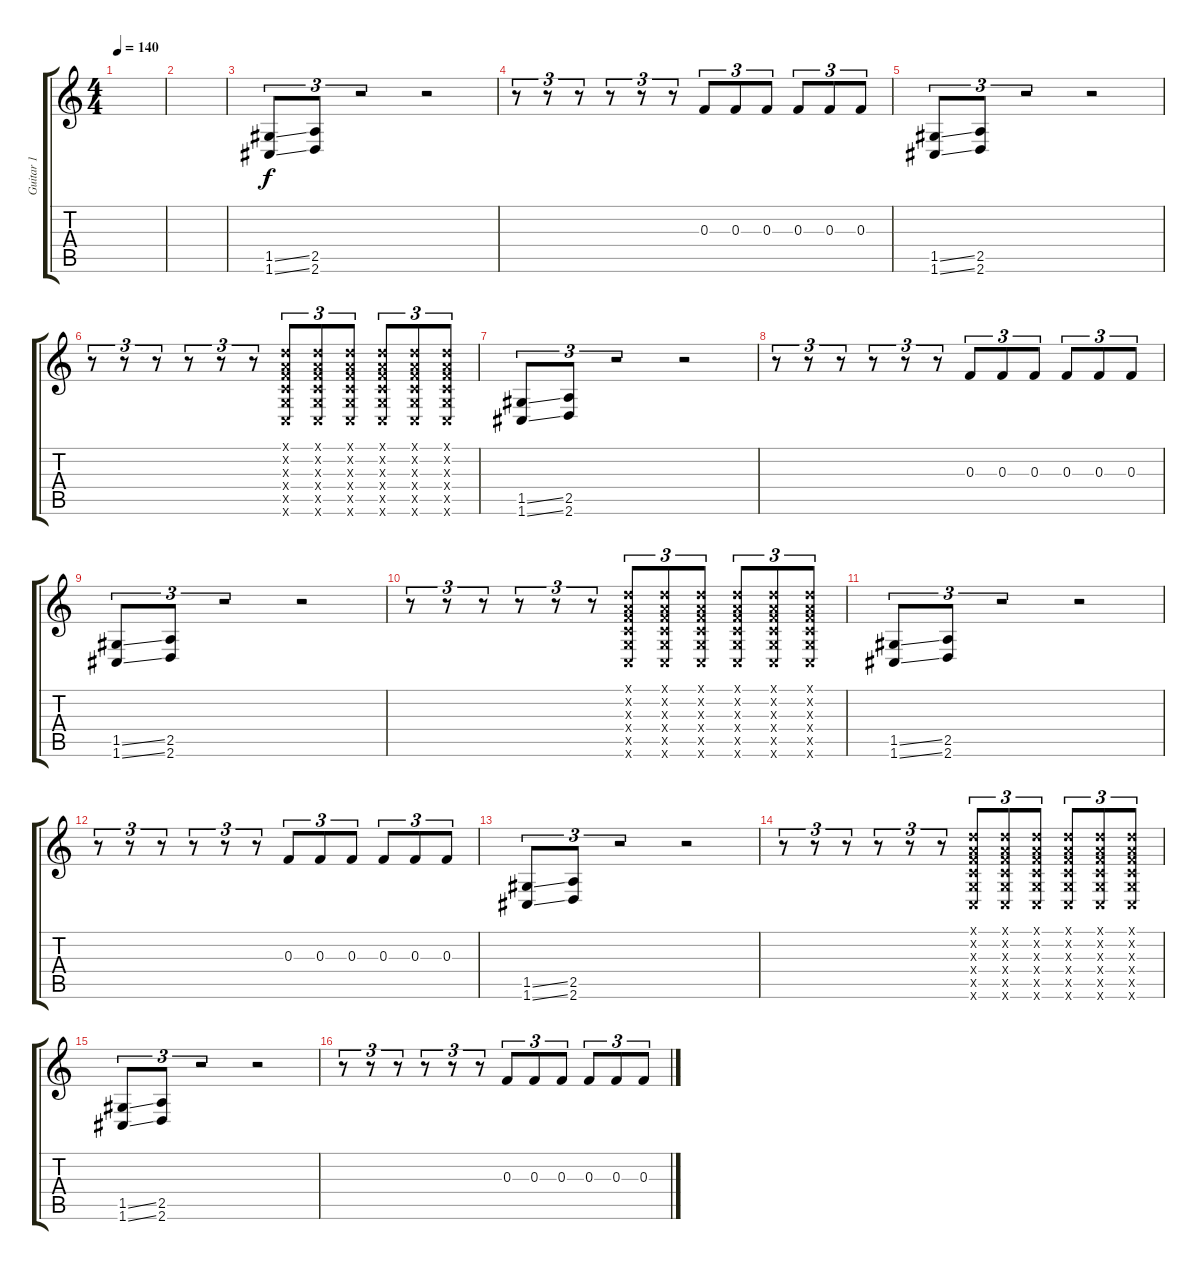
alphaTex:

\track ("Guitar 1" "Guitar 1") {instrument distortionguitar}
\staff {score tabs}
\tuning (D4 A3 F3 C3 G2 C2) {hide}
\ts (4 4)
\tempo 140
\clef g2
\ks c
|
|
(1.5{ss} 1.6{ss}).8{tu (3 2) txt " "} (2.5 2.6).8{tu (3 2)} r.2{tu (3 2)} r.2 |
r.8{tu (3 2)} r.8{tu (3 2)} r.8{tu (3 2)} r.8{tu (3 2)} r.8{tu (3 2)} r.8{tu (3 2)} 0.3.8{tu (3 2)} 0.3.8{tu (3 2) txt " "} 0.3.8{tu (3 2)} 0.3.8{tu (3 2)} 0.3.8{tu (3 2)} 0.3.8{tu (3 2)} |
(1.5{ss} 1.6{ss}).8{tu (3 2) txt " "} (2.5 2.6).8{tu (3 2)} r.2{tu (3 2)} r.2 |
r.8{tu (3 2)} r.8{tu (3 2)} r.8{tu (3 2)} r.8{tu (3 2)} r.8{tu (3 2)} r.8{tu (3 2)} (0.1{x} 0.2{x} 0.3{x} 0.4{x} 0.5{x} 0.6{x}).8{tu (3 2)} (0.1{x} 0.2{x} 0.3{x} 0.4{x} 0.5{x} 0.6{x}).8{tu (3 2)} (0.1{x} 0.2{x} 0.3{x} 0.4{x} 0.5{x} 0.6{x}).8{tu (3 2)} (0.1{x} 0.2{x} 0.3{x} 0.4{x} 0.5{x} 0.6{x}).8{tu (3 2)} (0.1{x} 0.2{x} 0.3{x} 0.4{x} 0.5{x} 0.6{x}).8{tu (3 2)} (0.1{x} 0.2{x} 0.3{x} 0.4{x} 0.5{x} 0.6{x}).8{tu (3 2)} |
(1.5{ss} 1.6{ss}).8{tu (3 2) txt " "} (2.5 2.6).8{tu (3 2)} r.2{tu (3 2)} r.2 |
r.8{tu (3 2)} r.8{tu (3 2)} r.8{tu (3 2)} r.8{tu (3 2)} r.8{tu (3 2)} r.8{tu (3 2)} 0.3.8{tu (3 2)} 0.3.8{tu (3 2) txt " "} 0.3.8{tu (3 2)} 0.3.8{tu (3 2)} 0.3.8{tu (3 2)} 0.3.8{tu (3 2)} |
(1.5{ss} 1.6{ss}).8{tu (3 2) txt " "} (2.5 2.6).8{tu (3 2)} r.2{tu (3 2)} r.2 |
r.8{tu (3 2)} r.8{tu (3 2)} r.8{tu (3 2)} r.8{tu (3 2)} r.8{tu (3 2)} r.8{tu (3 2)} (0.1{x} 0.2{x} 0.3{x} 0.4{x} 0.5{x} 0.6{x}).8{tu (3 2)} (0.1{x} 0.2{x} 0.3{x} 0.4{x} 0.5{x} 0.6{x}).8{tu (3 2)} (0.1{x} 0.2{x} 0.3{x} 0.4{x} 0.5{x} 0.6{x}).8{tu (3 2)} (0.1{x} 0.2{x} 0.3{x} 0.4{x} 0.5{x} 0.6{x}).8{tu (3 2)} (0.1{x} 0.2{x} 0.3{x} 0.4{x} 0.5{x} 0.6{x}).8{tu (3 2)} (0.1{x} 0.2{x} 0.3{x} 0.4{x} 0.5{x} 0.6{x}).8{tu (3 2)} |
(1.5{ss} 1.6{ss}).8{tu (3 2) txt " "} (2.5 2.6).8{tu (3 2)} r.2{tu (3 2)} r.2 |
r.8{tu (3 2)} r.8{tu (3 2)} r.8{tu (3 2)} r.8{tu (3 2)} r.8{tu (3 2)} r.8{tu (3 2)} 0.3.8{tu (3 2)} 0.3.8{tu (3 2) txt " "} 0.3.8{tu (3 2)} 0.3.8{tu (3 2)} 0.3.8{tu (3 2)} 0.3.8{tu (3 2)} |
(1.5{ss} 1.6{ss}).8{tu (3 2) txt " "} (2.5 2.6).8{tu (3 2)} r.2{tu (3 2)} r.2 |
r.8{tu (3 2)} r.8{tu (3 2)} r.8{tu (3 2)} r.8{tu (3 2)} r.8{tu (3 2)} r.8{tu (3 2)} (0.1{x} 0.2{x} 0.3{x} 0.4{x} 0.5{x} 0.6{x}).8{tu (3 2)} (0.1{x} 0.2{x} 0.3{x} 0.4{x} 0.5{x} 0.6{x}).8{tu (3 2)} (0.1{x} 0.2{x} 0.3{x} 0.4{x} 0.5{x} 0.6{x}).8{tu (3 2)} (0.1{x} 0.2{x} 0.3{x} 0.4{x} 0.5{x} 0.6{x}).8{tu (3 2)} (0.1{x} 0.2{x} 0.3{x} 0.4{x} 0.5{x} 0.6{x}).8{tu (3 2)} (0.1{x} 0.2{x} 0.3{x} 0.4{x} 0.5{x} 0.6{x}).8{tu (3 2)} |
(1.5{ss} 1.6{ss}).8{tu (3 2) txt " "} (2.5 2.6).8{tu (3 2)} r.2{tu (3 2)} r.2 |
r.8{tu (3 2)} r.8{tu (3 2)} r.8{tu (3 2)} r.8{tu (3 2)} r.8{tu (3 2)} r.8{tu (3 2)} 0.3.8{tu (3 2)} 0.3.8{tu (3 2) txt " "} 0.3.8{tu (3 2)} 0.3.8{tu (3 2)} 0.3.8{tu (3 2)} 0.3.8{tu (3 2)}
